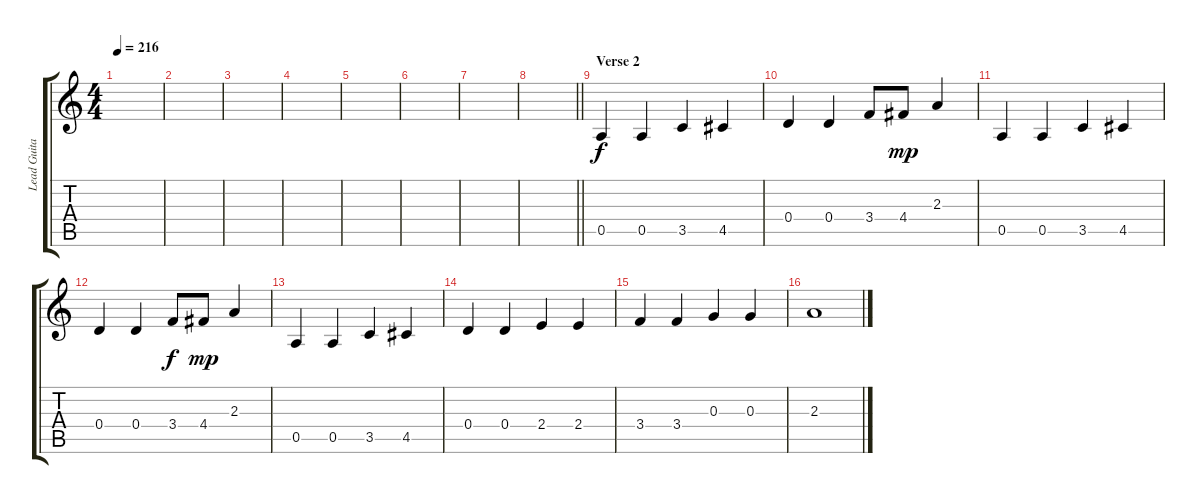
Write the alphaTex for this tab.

\track ("Lead Guitar 2" "Lead Guita") {instrument overdrivenguitar}
\staff {score tabs}
\tuning (E4 B3 G3 D3 A2 E2) {hide}
\ts (4 4)
\tempo 216
\clef g2
\ks c
|
|
|
|
|
|
|
\barLineRight lightlight
|
\section ("" "Verse 2")
0.5.4 0.5.4 3.5.4 4.5.4 |
0.4.4 0.4.4 3.4.8{dy f} 4.4.8{dy mp} 2.3.4 |
0.5.4 0.5.4 3.5.4 4.5.4 |
0.4.4 0.4.4 3.4.8{dy f} 4.4.8{dy mp} 2.3.4 |
0.5.4 0.5.4 3.5.4 4.5.4 |
0.4.4 0.4.4 2.4.4 2.4.4 |
3.4.4 3.4.4 0.3.4 0.3.4 |
2.3.1
